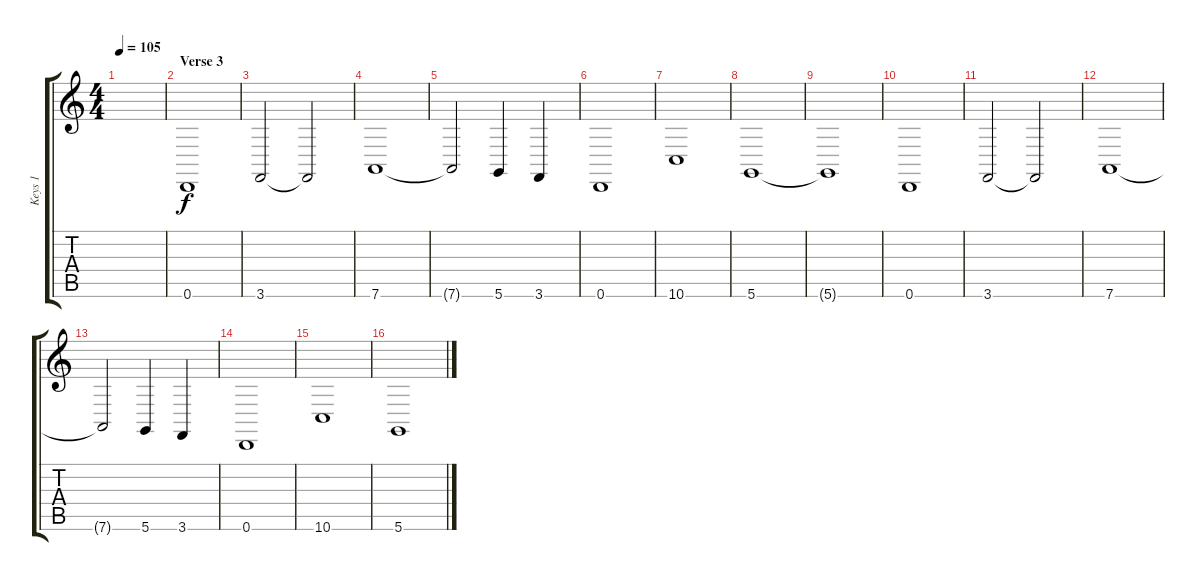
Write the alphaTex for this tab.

\track ("Keys 1" "Keys 1") {instrument cello}
\staff {score tabs}
\tuning (E4 B3 G3 D3 A2 D2) {hide}
\ts (4 4)
\tempo 105
\clef g2
\ks c
|
\section ("" "Verse 3")
0.6.1 |
3.6.2 3.6{t}.2 |
7.6.1 |
7.6{t}.2 5.6.4 3.6.4 |
0.6.1 |
10.6.1 |
5.6.1 |
5.6{t}.1 |
0.6.1 |
3.6.2 3.6{t}.2 |
7.6.1 |
7.6{t}.2 5.6.4 3.6.4 |
0.6.1 |
10.6.1 |
5.6.1
